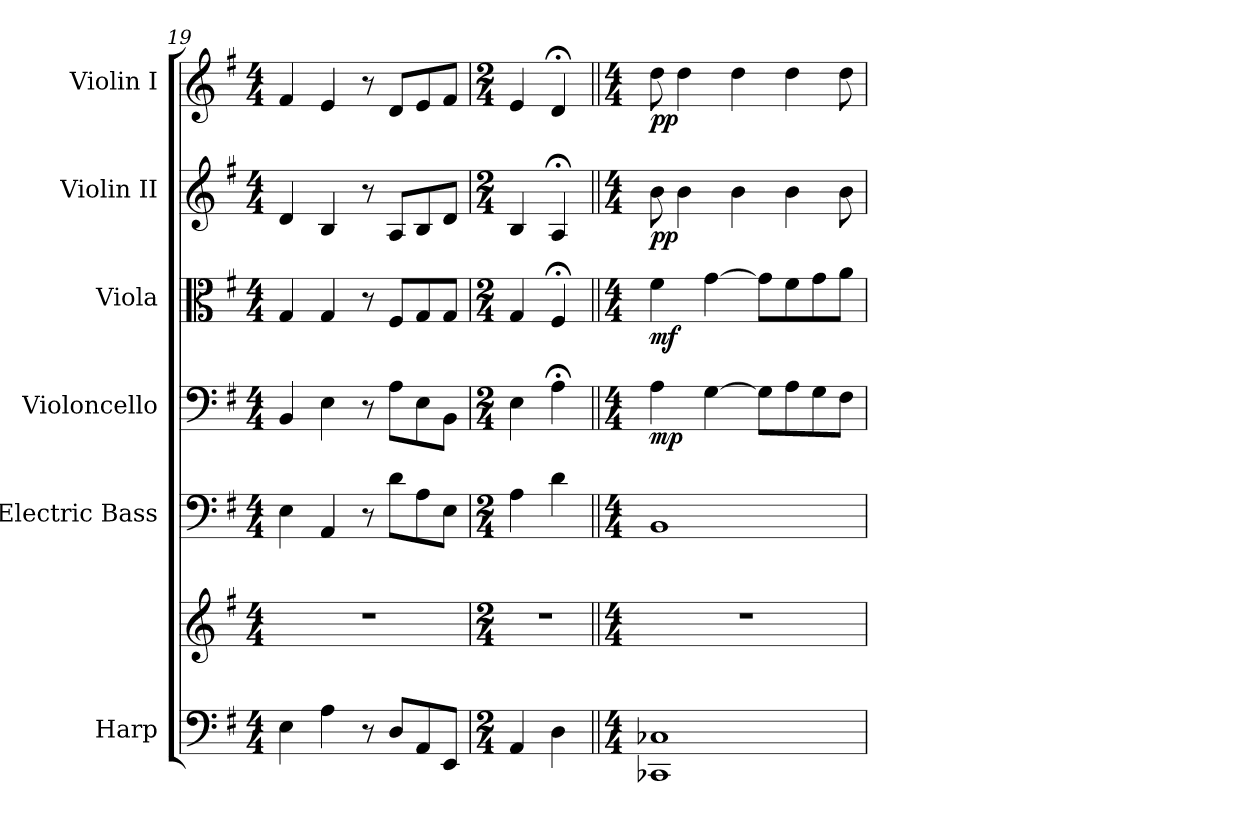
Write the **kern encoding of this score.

**kern	**kern	**kern	**kern	**dynam	**kern	**dynam	**kern	**dynam	**kern	**dynam
*part6	*part6	*part5	*part4	*part4	*part3	*part3	*part2	*part2	*part1	*part1
*staff7	*staff6	*staff5	*staff4	*staff4	*staff3	*staff3	*staff2	*staff2	*staff1	*staff1
*I"Harp	*	*I"Electric Bass	*I"Violoncello	*	*I"Viola	*	*I"Violin II	*	*I"Violin I	*
*I'Hrp.	*	*	*I'Vc.	*	*I'Vla.	*	*I'Vln. II	*	*I'Vln. I	*
*clefF4	*clefG2	*clefF4	*clefF4	*	*clefC3	*	*clefG2	*	*clefG2	*
*	*	*ITrd7c12	*	*	*	*	*	*	*	*
*k[f#]	*k[f#]	*k[f#]	*k[f#]	*	*k[f#]	*	*k[f#]	*	*k[f#]	*
*M4/4	*M4/4	*M4/4	*M4/4	*	*M4/4	*	*M4/4	*	*M4/4	*
=19	=19	=19	=19	=19	=19	=19	=19	=19	=19	=19
4E\	1r	4EE\	4BB/	.	4G/	.	4d/	.	4f#/	.
4A\	.	4AAA/	4E\	.	4G/	.	4B/	.	4e/	.
8r	.	8r	8r	.	8r	.	8r	.	8r	.
8D/L	.	8D\L	8A\L	.	8F#/L	.	8A/L	.	8d/L	.
8AA/	.	8AA\	8E\	.	8G/	.	8B/	.	8e/	.
8EE/J	.	8EE\J	8BB\J	.	8G/J	.	8d/J	.	8f#/J	.
=20	=20	=20	=20	=20	=20	=20	=20	=20	=20	=20
*M2/4	*M2/4	*M2/4	*M2/4	*	*M2/4	*	*M2/4	*	*M2/4	*
4AA/	2r	4AA\	4E\	.	4G/	.	4B/	.	4e/	.
4D\	.	4D\	4A;<\	.	4F#;</	.	4A;</	.	4d;</	.
=21||	=21||	=21||	=21||	=21||	=21||	=21||	=21||	=21||	=21||	=21||
*M4/4	*M4/4	*M4/4	*M4/4	*	*M4/4	*	*M4/4	*	*M4/4	*
!	!	!	!	!LO:DY:b	!	!LO:DY:b	!	!LO:DY:b	!	!LO:DY:b
1CC-X 1C-X	1r	1BBB	4A\	mp	4f#\	mf	8b\	pp	8dd\	pp
.	.	.	.	.	.	.	4b\	.	4dd\	.
.	.	.	[4G\	.	[4g\	.	.	.	.	.
.	.	.	.	.	.	.	4b\	.	4dd\	.
.	.	.	8G\L]	.	8g\L]	.	.	.	.	.
.	.	.	8A\	.	8f#\	.	4b\	.	4dd\	.
.	.	.	8G\	.	8g\	.	.	.	.	.
.	.	.	8F#\J	.	8a\J	.	8b\	.	8dd\	.
=	=	=	=	=	=	=	=	=	=	=
*-	*-	*-	*-	*-	*-	*-	*-	*-	*-	*-
